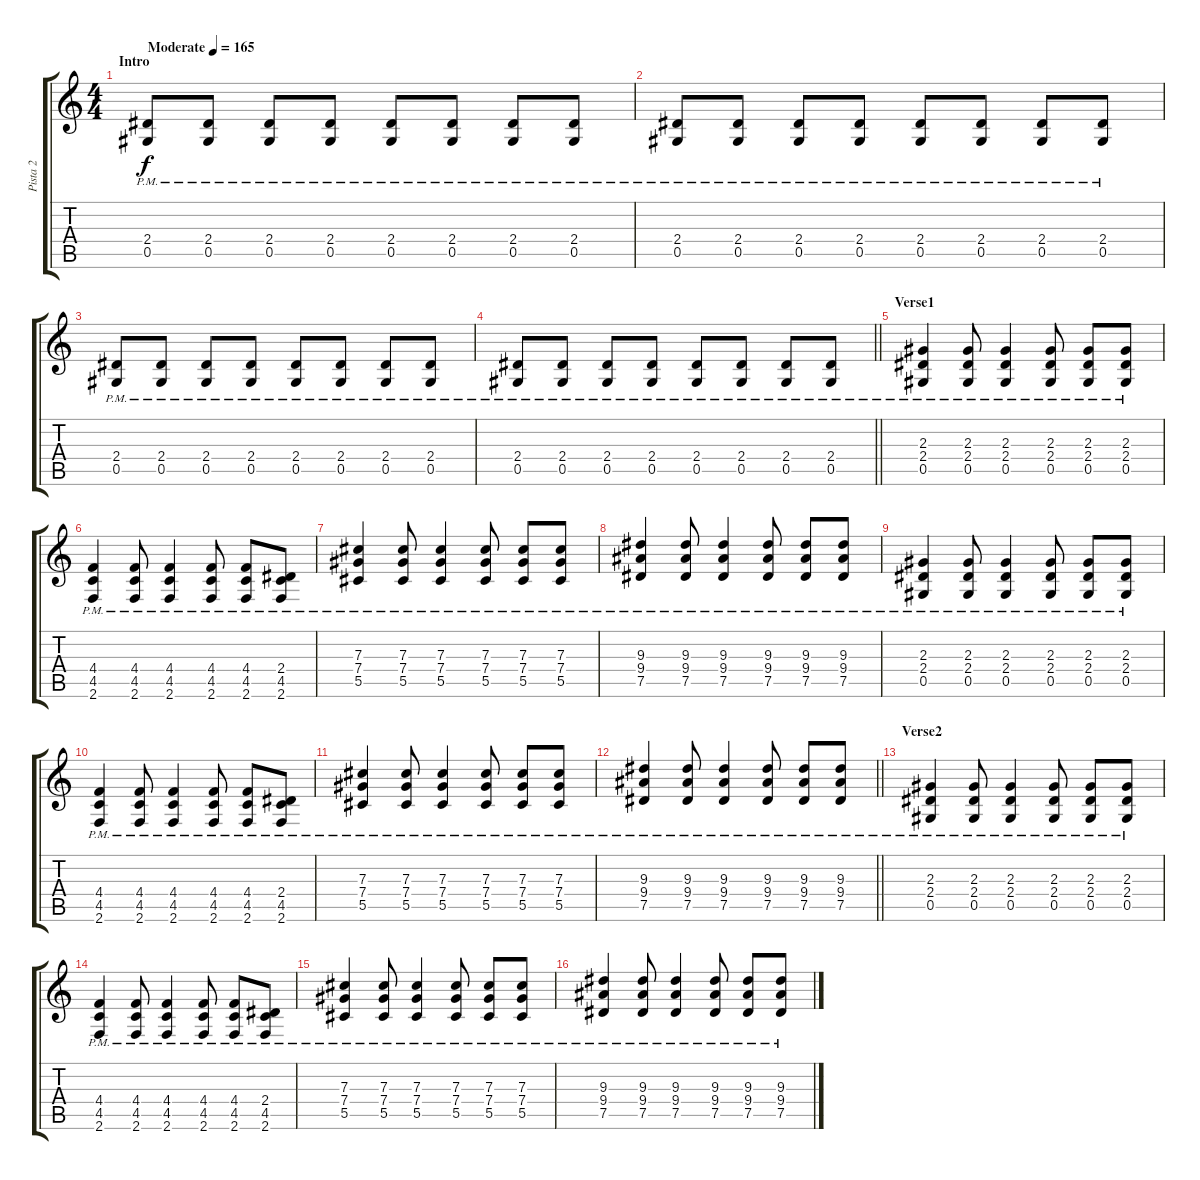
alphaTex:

\track ("Pista 2" "Pista 2") {instrument overdrivenguitar}
\staff {score tabs}
\tuning (Eb4 Bb3 Gb3 Db3 Ab2 Eb2) {hide}
\ts (4 4)
\section ("" "Intro")
\tempo (165 "Moderate")
\clef g2
\ks c
(2.4{pm} 0.5{pm}).8{dy f instrument overdrivenguitar} (2.4{pm} 0.5{pm}).8 (2.4{pm} 0.5{pm}).8 (2.4{pm} 0.5{pm}).8 (2.4{pm} 0.5{pm}).8 (2.4{pm} 0.5{pm}).8 (2.4{pm} 0.5{pm}).8 (2.4{pm} 0.5{pm}).8 |
(2.4{pm} 0.5{pm}).8 (2.4{pm} 0.5{pm}).8 (2.4{pm} 0.5{pm}).8 (2.4{pm} 0.5{pm}).8 (2.4{pm} 0.5{pm}).8 (2.4{pm} 0.5{pm}).8 (2.4{pm} 0.5{pm}).8 (2.4{pm} 0.5{pm}).8 |
(2.4{pm} 0.5{pm}).8 (2.4{pm} 0.5{pm}).8 (2.4{pm} 0.5{pm}).8 (2.4{pm} 0.5{pm}).8 (2.4{pm} 0.5{pm}).8 (2.4{pm} 0.5{pm}).8 (2.4{pm} 0.5{pm}).8 (2.4{pm} 0.5{pm}).8 |
\barLineRight lightlight
(2.4{pm} 0.5{pm}).8 (2.4{pm} 0.5{pm}).8 (2.4{pm} 0.5{pm}).8 (2.4{pm} 0.5{pm}).8 (2.4{pm} 0.5{pm}).8 (2.4{pm} 0.5{pm}).8 (2.4{pm} 0.5{pm}).8 (2.4{pm} 0.5{pm}).8 |
\section ("" "Verse1")
(2.3{pm} 2.4{pm} 0.5{pm}).4 (2.3{pm} 2.4{pm} 0.5{pm}).8 (2.3{pm} 2.4{pm} 0.5{pm}).4 (2.3{pm} 2.4{pm} 0.5{pm}).8 (2.3{pm} 2.4{pm} 0.5{pm}).8 (2.3{pm} 2.4{pm} 0.5{pm}).8 |
(4.4{pm} 4.5{pm} 2.6{pm}).4 (4.4{pm} 4.5{pm} 2.6{pm}).8 (4.4{pm} 4.5{pm} 2.6{pm}).4 (4.4{pm} 4.5{pm} 2.6{pm}).8 (4.4{pm} 4.5{pm} 2.6{pm}).8 (2.4{pm} 4.5{pm} 2.6{pm}).8 |
(7.3{pm} 7.4{pm} 5.5{pm}).4 (7.3{pm} 7.4{pm} 5.5{pm}).8 (7.3{pm} 7.4{pm} 5.5{pm}).4 (7.3{pm} 7.4{pm} 5.5{pm}).8 (7.3{pm} 7.4{pm} 5.5{pm}).8 (7.3{pm} 7.4{pm} 5.5{pm}).8 |
(9.3{pm} 9.4{pm} 7.5{pm}).4 (9.3{pm} 9.4{pm} 7.5{pm}).8 (9.3{pm} 9.4{pm} 7.5{pm}).4 (9.3{pm} 9.4{pm} 7.5{pm}).8 (9.3{pm} 9.4{pm} 7.5{pm}).8 (9.3{pm} 9.4{pm} 7.5{pm}).8 |
(2.3{pm} 2.4{pm} 0.5{pm}).4 (2.3{pm} 2.4{pm} 0.5{pm}).8 (2.3{pm} 2.4{pm} 0.5{pm}).4 (2.3{pm} 2.4{pm} 0.5{pm}).8 (2.3{pm} 2.4{pm} 0.5{pm}).8 (2.3{pm} 2.4{pm} 0.5{pm}).8 |
(4.4{pm} 4.5{pm} 2.6{pm}).4 (4.4{pm} 4.5{pm} 2.6{pm}).8 (4.4{pm} 4.5{pm} 2.6{pm}).4 (4.4{pm} 4.5{pm} 2.6{pm}).8 (4.4{pm} 4.5{pm} 2.6{pm}).8 (2.4{pm} 4.5{pm} 2.6{pm}).8 |
(7.3{pm} 7.4{pm} 5.5{pm}).4 (7.3{pm} 7.4{pm} 5.5{pm}).8 (7.3{pm} 7.4{pm} 5.5{pm}).4 (7.3{pm} 7.4{pm} 5.5{pm}).8 (7.3{pm} 7.4{pm} 5.5{pm}).8 (7.3{pm} 7.4{pm} 5.5{pm}).8 |
\barLineRight lightlight
(9.3{pm} 9.4{pm} 7.5{pm}).4 (9.3{pm} 9.4{pm} 7.5{pm}).8 (9.3{pm} 9.4{pm} 7.5{pm}).4 (9.3{pm} 9.4{pm} 7.5{pm}).8 (9.3{pm} 9.4{pm} 7.5{pm}).8 (9.3{pm} 9.4{pm} 7.5{pm}).8 |
\section ("" "Verse2")
(2.3{pm} 2.4{pm} 0.5{pm}).4 (2.3{pm} 2.4{pm} 0.5{pm}).8 (2.3{pm} 2.4{pm} 0.5{pm}).4 (2.3{pm} 2.4{pm} 0.5{pm}).8 (2.3{pm} 2.4{pm} 0.5{pm}).8 (2.3{pm} 2.4{pm} 0.5{pm}).8 |
(4.4{pm} 4.5{pm} 2.6{pm}).4 (4.4{pm} 4.5{pm} 2.6{pm}).8 (4.4{pm} 4.5{pm} 2.6{pm}).4 (4.4{pm} 4.5{pm} 2.6{pm}).8 (4.4{pm} 4.5{pm} 2.6{pm}).8 (2.4{pm} 4.5{pm} 2.6{pm}).8 |
(7.3{pm} 7.4{pm} 5.5{pm}).4 (7.3{pm} 7.4{pm} 5.5{pm}).8 (7.3{pm} 7.4{pm} 5.5{pm}).4 (7.3{pm} 7.4{pm} 5.5{pm}).8 (7.3{pm} 7.4{pm} 5.5{pm}).8 (7.3{pm} 7.4{pm} 5.5{pm}).8 |
(9.3{pm} 9.4{pm} 7.5{pm}).4 (9.3{pm} 9.4{pm} 7.5{pm}).8 (9.3{pm} 9.4{pm} 7.5{pm}).4 (9.3{pm} 9.4{pm} 7.5{pm}).8 (9.3{pm} 9.4{pm} 7.5{pm}).8 (9.3{pm} 9.4{pm} 7.5{pm}).8
